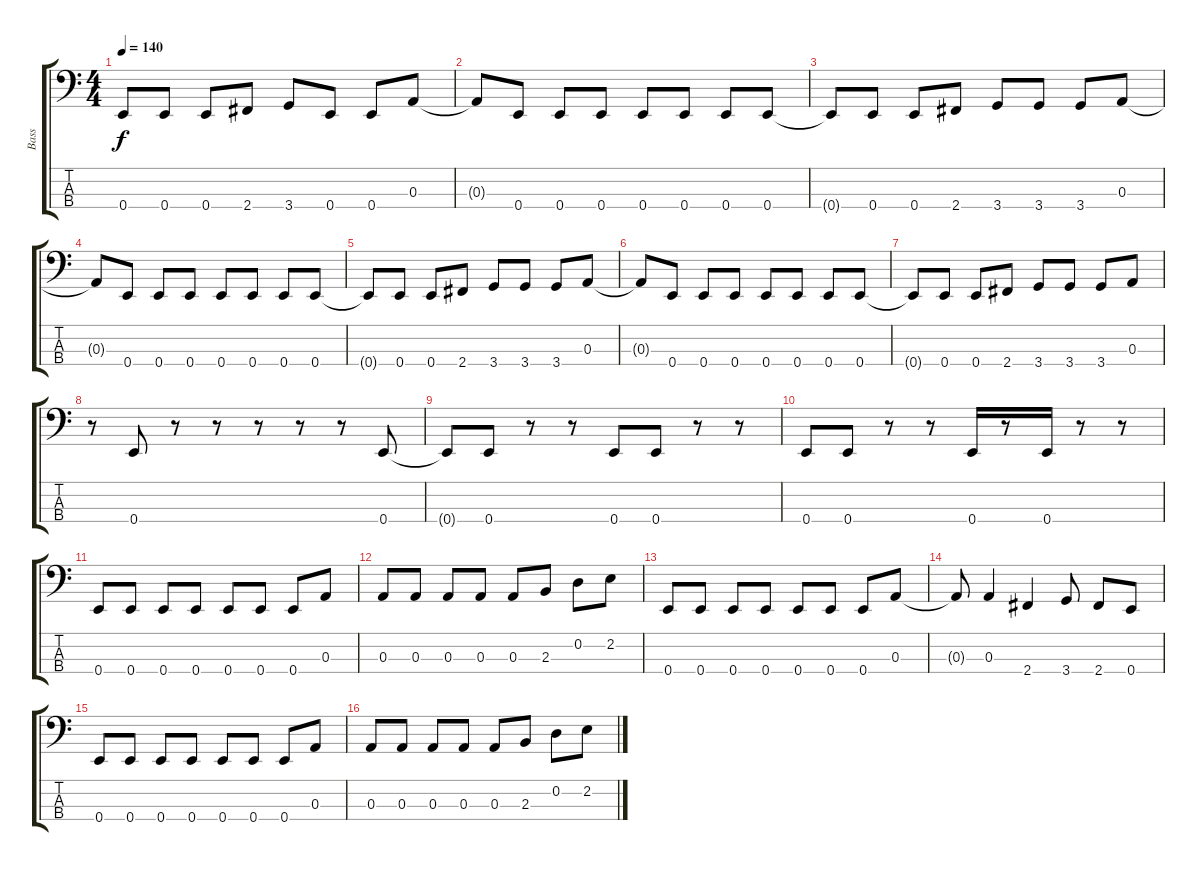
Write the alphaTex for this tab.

\track ("Bass                " "Bass      ") {instrument fretlessbass}
\staff {score tabs}
\tuning (G2 D2 A1 E1) {hide}
\ts (4 4)
\tempo 140
\clef f4
\ks c
0.4{t}.8{dy f} 0.4.8 0.4.8 2.4.8 3.4.8 0.4.8 0.4.8 0.3.8 |
0.3{t}.8 0.4.8 0.4.8 0.4.8 0.4.8 0.4.8 0.4.8 0.4.8 |
0.4{t}.8 0.4.8 0.4.8 2.4.8 3.4.8 3.4.8 3.4.8 0.3.8 |
0.3{t}.8 0.4.8 0.4.8 0.4.8 0.4.8 0.4.8 0.4.8 0.4.8 |
0.4{t}.8 0.4.8 0.4.8 2.4.8 3.4.8 3.4.8 3.4.8 0.3.8 |
0.3{t}.8 0.4.8 0.4.8 0.4.8 0.4.8 0.4.8 0.4.8 0.4.8 |
0.4{t}.8 0.4.8 0.4.8 2.4.8 3.4.8 3.4.8 3.4.8 0.3.8 |
r.8 0.4.8 r.8 r.8 r.8 r.8 r.8 0.4.8 |
0.4{t}.8 0.4.8 r.8 r.8 0.4.8 0.4.8 r.8 r.8 |
0.4.8 0.4.8 r.8 r.8 0.4.16 r.8 0.4.16 r.8 r.8 |
0.4.8 0.4.8 0.4.8 0.4.8 0.4.8 0.4.8 0.4.8 0.3.8 |
0.3.8 0.3.8 0.3.8 0.3.8 0.3.8 2.3.8 0.2.8 2.2.8 |
0.4.8 0.4.8 0.4.8 0.4.8 0.4.8 0.4.8 0.4.8 0.3.8 |
0.3{t}.8 0.3.4 2.4.4 3.4.8 2.4.8 0.4.8 |
0.4.8 0.4.8 0.4.8 0.4.8 0.4.8 0.4.8 0.4.8 0.3.8 |
0.3.8 0.3.8 0.3.8 0.3.8 0.3.8 2.3.8 0.2.8 2.2.8
